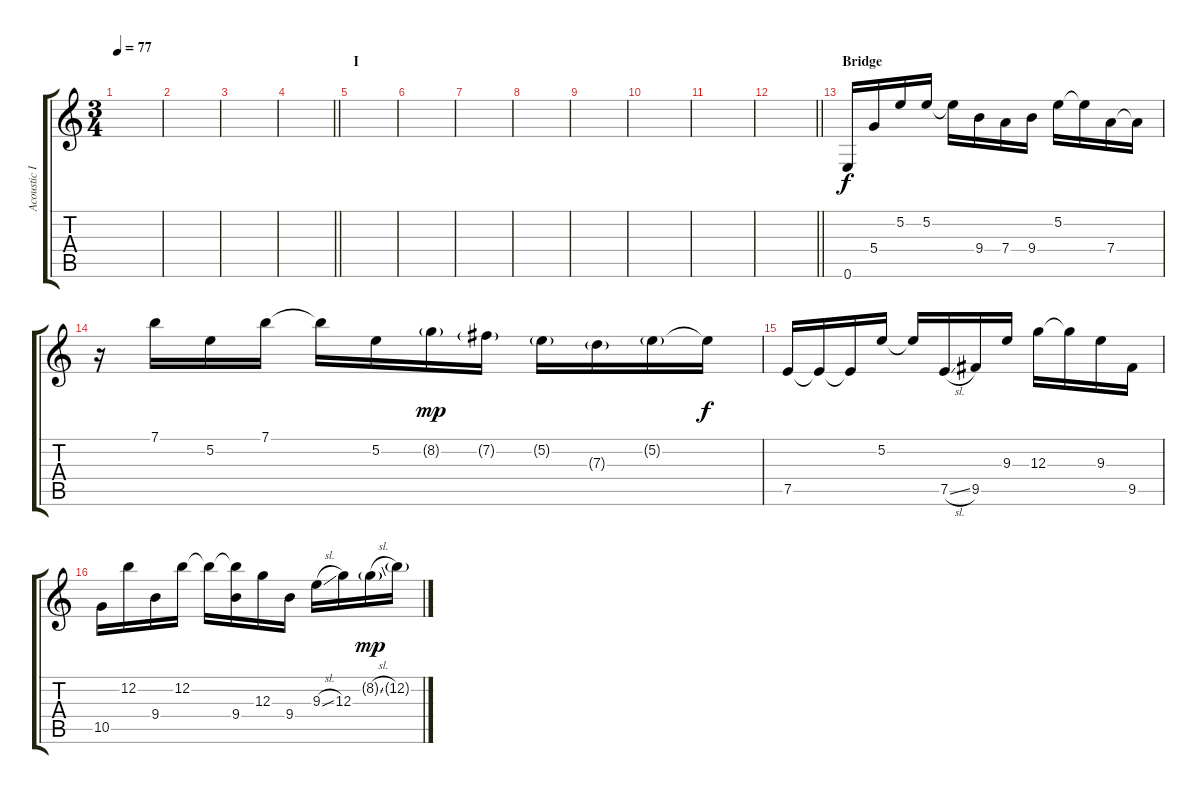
\track ("Acoustic I" "Acoustic I") {instrument acousticguitarsteel}
\staff {score tabs}
\tuning (E4 B3 G3 D3 A2 E2) {hide}
\ts (3 4)
\tempo 77
\clef g2
\ks c
|
|
|
\barLineRight lightlight
|
\section ("" "I")
|
|
|
|
|
|
|
\barLineRight lightlight
|
\section ("" "Bridge")
0.6.16{dy f} 5.4.16 5.2.16 5.2.16 5.2{t}.16 9.4.16 7.4.16 9.4.16 5.2.16 5.2{t}.16 7.4.16 7.4{t}.16 |
r.16 7.1.16 5.2.16 7.1.16 7.1{t}.16 5.2.16 8.2{g}.16{dy mp} 7.2{g}.16 5.2{g}.16 7.3{g}.16 5.2{g}.16 5.2{t}.16{dy f} |
7.5.16 7.5{t}.16 7.5{t}.16 5.2.16 5.2{t}.16 7.5{sl}.16 9.5.16 9.3.16 12.3.16 12.3{t}.16 9.3.16 9.5.16 |
10.5.16 12.2.16 9.4.16 12.2.16 12.2{t}.16 (12.2{t} 9.4).16 12.3.16 9.4.16 9.3{sl}.16 12.3.16 8.2{sl g}.16{dy mp} 12.2{g}.16
